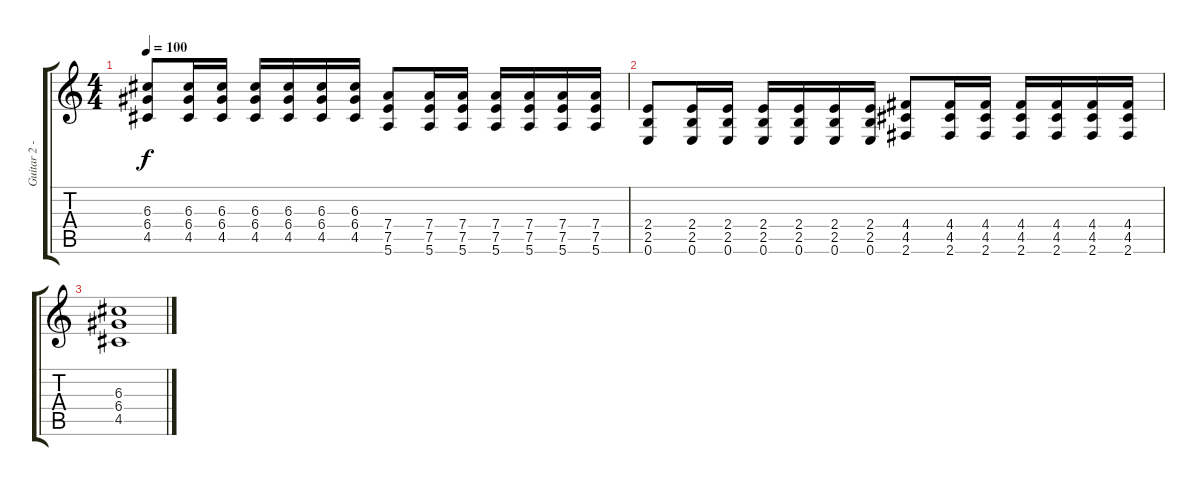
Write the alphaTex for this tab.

\track ("Guitar 2 - Chris Head" "Guitar 2 -") {instrument distortionguitar}
\staff {score tabs}
\tuning (E4 B3 G3 D3 A2 E2) {hide}
\ts (4 4)
\tempo 100
\clef g2
\ks c
(6.3 6.4 4.5).8{dy f} (6.3 6.4 4.5).16 (6.3 6.4 4.5).16 (6.3 6.4 4.5).16 (6.3 6.4 4.5).16 (6.3 6.4 4.5).16 (6.3 6.4 4.5).16 (7.4 7.5 5.6).8 (7.4 7.5 5.6).16 (7.4 7.5 5.6).16 (7.4 7.5 5.6).16 (7.4 7.5 5.6).16 (7.4 7.5 5.6).16 (7.4 7.5 5.6).16 |
(2.4 2.5 0.6).8 (2.4 2.5 0.6).16 (2.4 2.5 0.6).16 (2.4 2.5 0.6).16 (2.4 2.5 0.6).16 (2.4 2.5 0.6).16 (2.4 2.5 0.6).16 (4.4 4.5 2.6).8 (4.4 4.5 2.6).16 (4.4 4.5 2.6).16 (4.4 4.5 2.6).16 (4.4 4.5 2.6).16 (4.4 4.5 2.6).16 (4.4 4.5 2.6).16 |
(6.3 6.4 4.5).1
